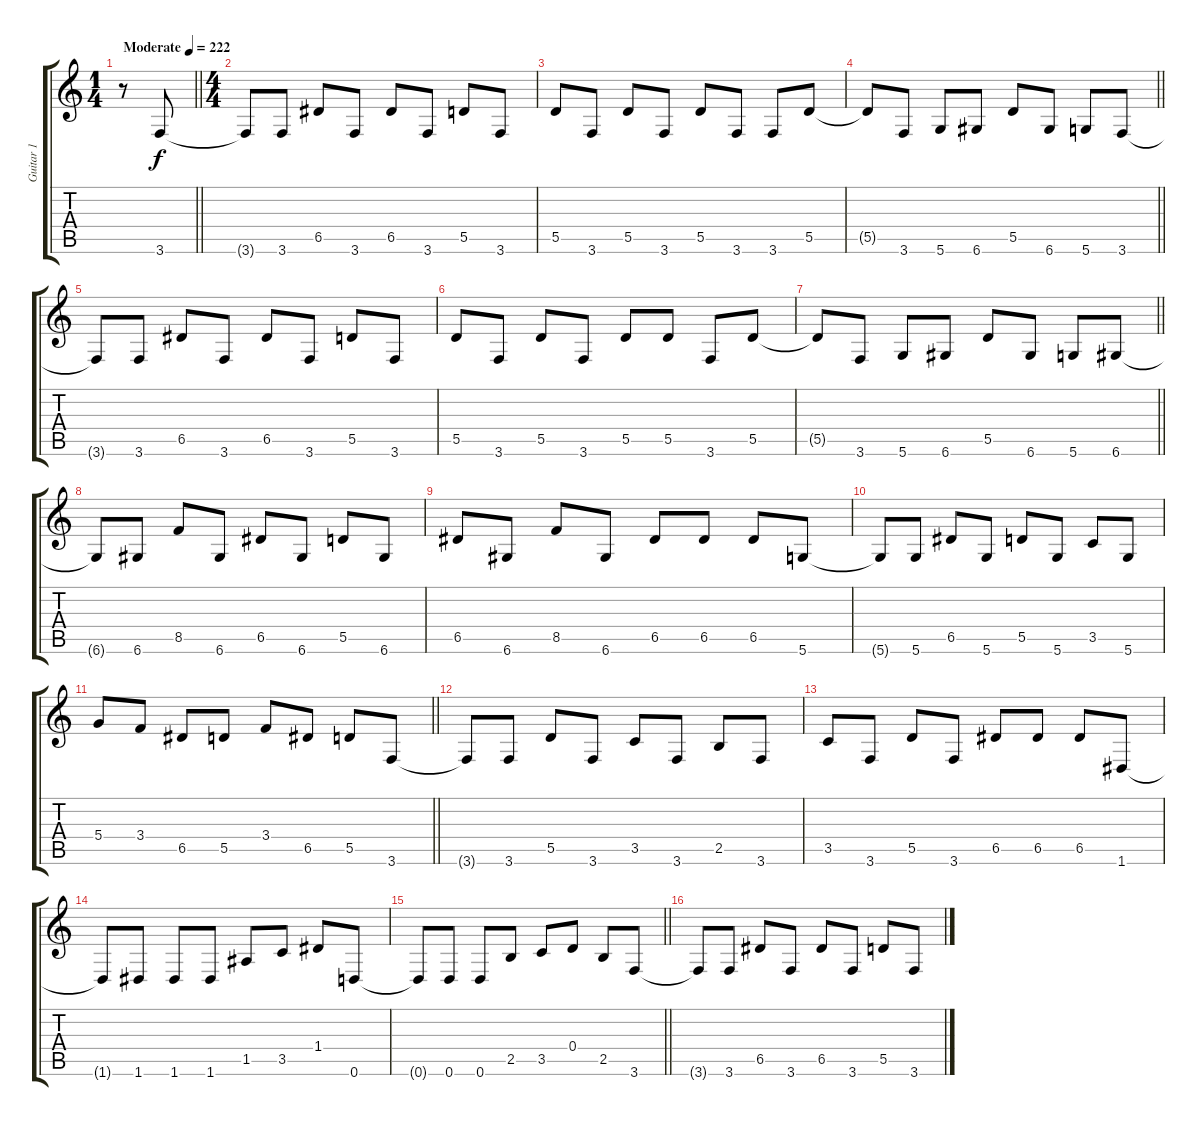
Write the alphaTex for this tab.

\track ("Guitar 1" "Guitar 1") {instrument distortionguitar}
\staff {score tabs}
\tuning (E4 B3 G3 D3 A2 D2) {hide}
\ts (1 4)
\tempo (222 "Moderate")
\clef g2
\barLineRight lightlight
\ks c
r.8{dy f instrument distortionguitar} 3.6.8 |
\ts (4 4)
3.6{t}.8 3.6.8 6.5.8 3.6.8 6.5.8 3.6.8 5.5.8 3.6.8 |
5.5.8 3.6.8 5.5.8 3.6.8 5.5.8 3.6.8 3.6.8 5.5.8 |
\barLineRight lightlight
5.5{t}.8 3.6.8 5.6.8 6.6.8 5.5.8 6.6.8 5.6.8 3.6.8 |
3.6{t}.8 3.6.8 6.5.8 3.6.8 6.5.8 3.6.8 5.5.8 3.6.8 |
5.5.8 3.6.8 5.5.8 3.6.8 5.5.8 5.5.8 3.6.8 5.5.8 |
\barLineRight lightlight
5.5{t}.8 3.6.8 5.6.8 6.6.8 5.5.8 6.6.8 5.6.8 6.6.8 |
6.6{t}.8 6.6.8 8.5.8 6.6.8 6.5.8 6.6.8 5.5.8 6.6.8 |
6.5.8 6.6.8 8.5.8 6.6.8 6.5.8 6.5.8 6.5.8 5.6.8 |
5.6{t}.8 5.6.8 6.5.8 5.6.8 5.5.8 5.6.8 3.5.8 5.6.8 |
\barLineRight lightlight
5.4.8 3.4.8 6.5.8 5.5.8 3.4.8 6.5.8 5.5.8 3.6.8 |
3.6{t}.8 3.6.8 5.5.8 3.6.8 3.5.8 3.6.8 2.5.8 3.6.8 |
3.5.8 3.6.8 5.5.8 3.6.8 6.5.8 6.5.8 6.5.8 1.6.8 |
1.6{t}.8 1.6.8 1.6.8 1.6.8 1.5.8 3.5.8 1.4.8 0.6.8 |
\barLineRight lightlight
0.6{t}.8 0.6.8 0.6.8 2.5.8 3.5.8 0.4.8 2.5.8 3.6.8 |
3.6{t}.8 3.6.8 6.5.8 3.6.8 6.5.8 3.6.8 5.5.8 3.6.8
